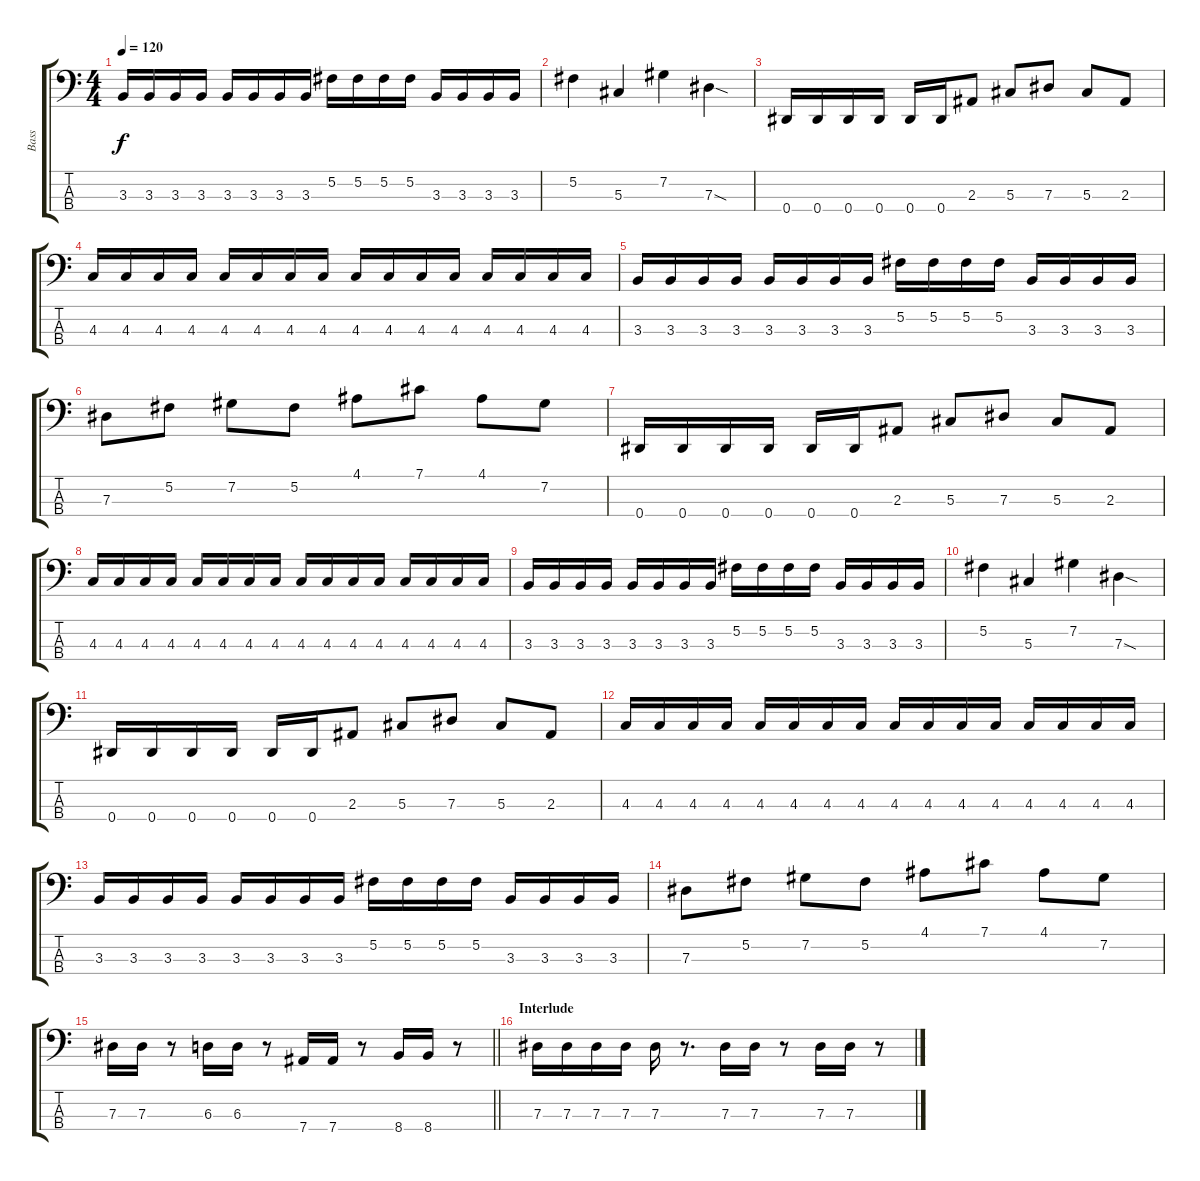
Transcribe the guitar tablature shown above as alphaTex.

\track ("Bass" "Bass") {instrument electricbassfinger}
\staff {score tabs}
\tuning (Gb2 Db2 Ab1 Eb1) {hide}
\ts (4 4)
\tempo 120
\clef f4
\ks c
3.3.16{dy f} 3.3.16 3.3.16 3.3.16 3.3.16 3.3.16 3.3.16 3.3.16 5.2.16 5.2.16 5.2.16 5.2.16 3.3.16 3.3.16 3.3.16 3.3.16 |
5.2.4 5.3.4 7.2.4 7.3{sod}.4 |
0.4.16 0.4.16 0.4.16 0.4.16 0.4.16 0.4.16 2.3.8 5.3.8 7.3.8 5.3.8 2.3.8 |
4.3.16 4.3.16 4.3.16 4.3.16 4.3.16 4.3.16 4.3.16 4.3.16 4.3.16 4.3.16 4.3.16 4.3.16 4.3.16 4.3.16 4.3.16 4.3.16 |
3.3.16 3.3.16 3.3.16 3.3.16 3.3.16 3.3.16 3.3.16 3.3.16 5.2.16 5.2.16 5.2.16 5.2.16 3.3.16 3.3.16 3.3.16 3.3.16 |
7.3.8 5.2.8 7.2.8 5.2.8 4.1.8 7.1.8 4.1.8 7.2.8 |
0.4.16 0.4.16 0.4.16 0.4.16 0.4.16 0.4.16 2.3.8 5.3.8 7.3.8 5.3.8 2.3.8 |
4.3.16 4.3.16 4.3.16 4.3.16 4.3.16 4.3.16 4.3.16 4.3.16 4.3.16 4.3.16 4.3.16 4.3.16 4.3.16 4.3.16 4.3.16 4.3.16 |
3.3.16 3.3.16 3.3.16 3.3.16 3.3.16 3.3.16 3.3.16 3.3.16 5.2.16 5.2.16 5.2.16 5.2.16 3.3.16 3.3.16 3.3.16 3.3.16 |
5.2.4 5.3.4 7.2.4 7.3{sod}.4 |
0.4.16 0.4.16 0.4.16 0.4.16 0.4.16 0.4.16 2.3.8 5.3.8 7.3.8 5.3.8 2.3.8 |
4.3.16 4.3.16 4.3.16 4.3.16 4.3.16 4.3.16 4.3.16 4.3.16 4.3.16 4.3.16 4.3.16 4.3.16 4.3.16 4.3.16 4.3.16 4.3.16 |
3.3.16 3.3.16 3.3.16 3.3.16 3.3.16 3.3.16 3.3.16 3.3.16 5.2.16 5.2.16 5.2.16 5.2.16 3.3.16 3.3.16 3.3.16 3.3.16 |
7.3.8 5.2.8 7.2.8 5.2.8 4.1.8 7.1.8 4.1.8 7.2.8 |
\barLineRight lightlight
7.3.16 7.3.16 r.8 6.3.16 6.3.16 r.8 7.4.16 7.4.16 r.8 8.4.16 8.4.16 r.8 |
\section ("" "Interlude")
7.3.16 7.3.16 7.3.16 7.3.16 7.3.16 r.8{d} 7.3.16 7.3.16 r.8 7.3.16 7.3.16 r.8
